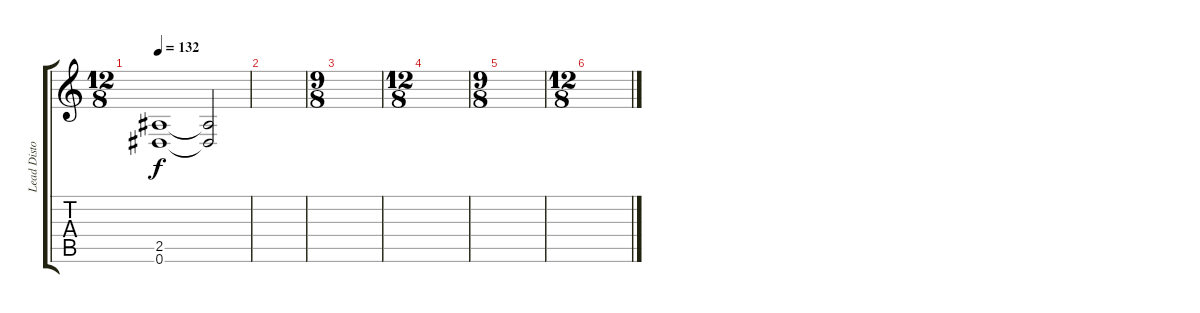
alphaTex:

\track ("Lead Distortion" "Lead Disto") {instrument overdrivenguitar}
\staff {score tabs}
\tuning (Eb4 Bb3 Gb3 Db3 Ab2 Eb2) {hide}
\ts (12 8)
\tempo 132
\clef g2
\ks c
(2.5{t} 0.6{t}).1{dy f} (2.5{t} 0.6{t}).2 |
|
\ts (9 8)
|
\ts (12 8)
|
\ts (9 8)
|
\ts (12 8)
